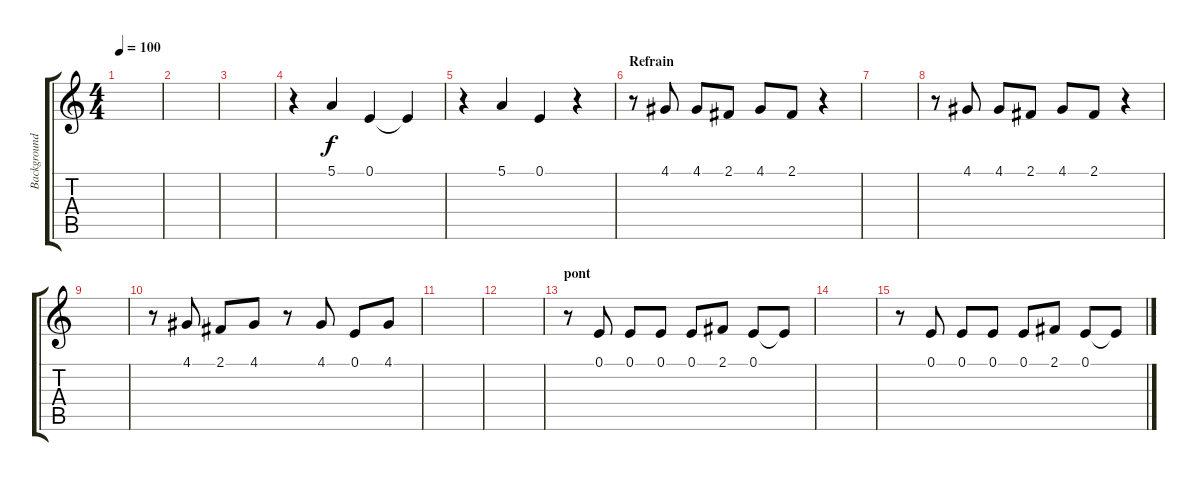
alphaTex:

\track ("Background vocals" "Background") {instrument synthbrass1}
\staff {score tabs}
\tuning (E4 B3 G3 D3 A2 E2) {hide}
\ts (4 4)
\tempo 100
\clef g2
\ks c
|
|
|
r.4 5.1.4 0.1.4 0.1{t}.4 |
r.4 5.1.4 0.1.4 r.4 |
\section ("" "Refrain")
r.8 4.1.8 4.1.8 2.1.8 4.1.8 2.1.8 r.4 |
|
r.8 4.1.8 4.1.8 2.1.8 4.1.8 2.1.8 r.4 |
|
r.8 4.1.8 2.1.8 4.1.8 r.8 4.1.8 0.1.8 4.1.8 |
|
|
\section ("" "pont")
r.8 0.1.8 0.1.8 0.1.8 0.1.8 2.1.8 0.1.8 0.1{t}.8 |
|
r.8 0.1.8 0.1.8 0.1.8 0.1.8 2.1.8 0.1.8 0.1{t}.8
